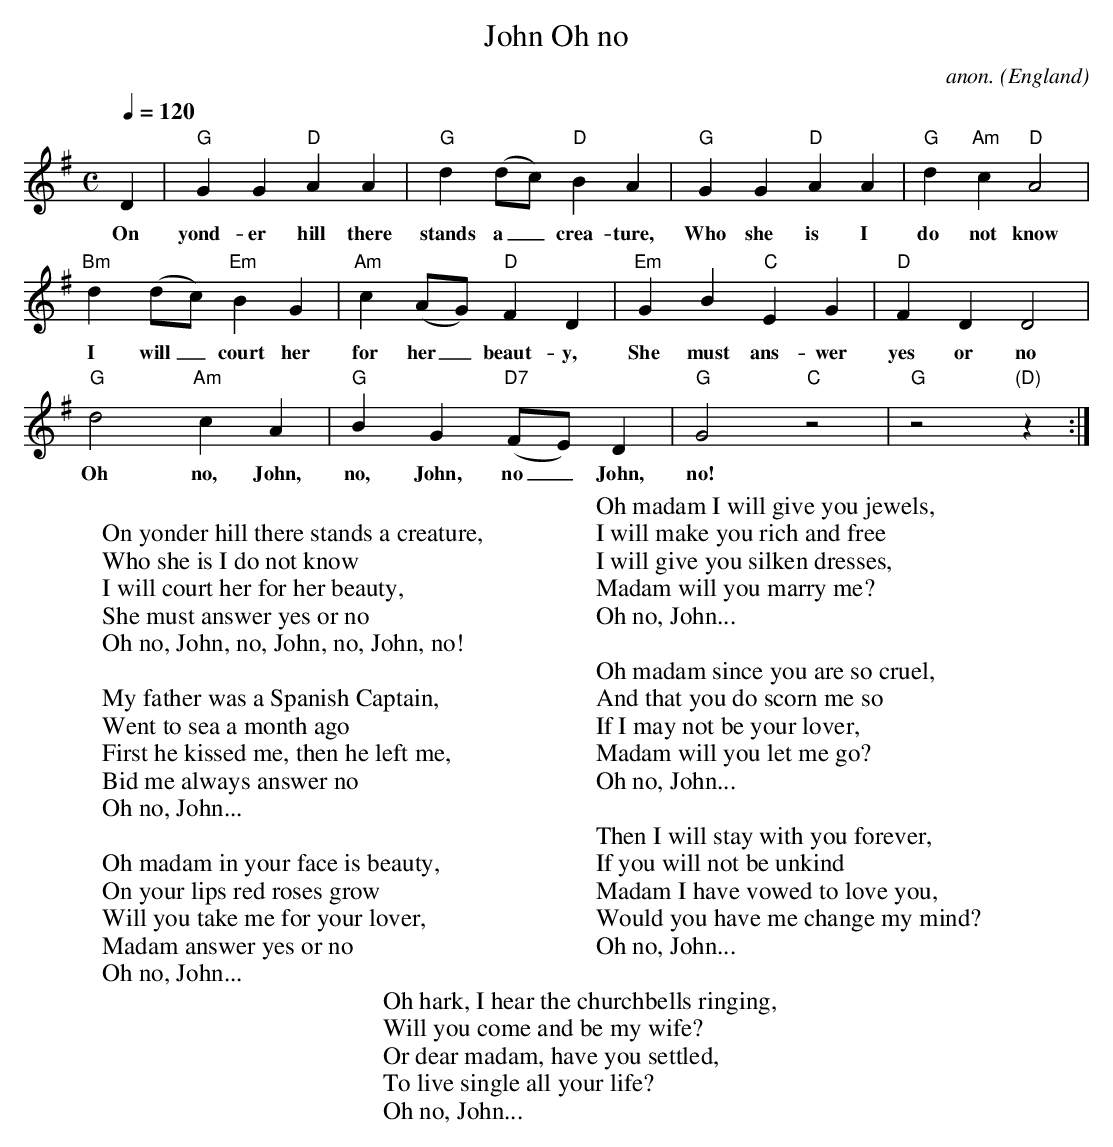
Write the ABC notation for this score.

X:1
T:Oh no, John
C:anon.
O:England
M:C
L:1/4
Q:1/4=120
K:G
D|"G"GG"D"AA|"G"d(d/c/)"D"BA|"G"GG"D"AA|"G"d"Am"c"D"A2|
w:On yond-er hill there  stands a_ crea-ture, Who she is I do not know
"Bm"d(d/c/)"Em"BG|"Am"c(A/G/)"D"FD|"Em"GB"C"EG|"D"FDD2|
w:I will_ court her for her_ beaut-y, She must ans-wer yes or no
"G"d2"Am"cA|"G"BG"D7"(F/E/)D|"G"G2 "C"z2|"G"z2 "(D)"z:|
w:Oh no, John, no, John, no_ John, no!
W:
W:On yonder hill there stands a creature,
W:Who she is I do not know
W:I will court her for her beauty,
W:She must answer yes or no
W:Oh no, John, no, John, no, John, no!
W:
W:My father was a Spanish Captain,
W:Went to sea a month ago
W:First he kissed me, then he left me,
W:Bid me always answer no
W:Oh no, John...
W:
W:Oh madam in your face is beauty,
W:On your lips red roses grow
W:Will you take me for your lover,
W:Madam answer yes or no
W:Oh no, John...
W:
W:Oh madam I will give you jewels,
W:I will make you rich and free
W:I will give you silken dresses,
W:Madam will you marry me?
W:Oh no, John...
W:
W:Oh madam since you are so cruel,
W:And that you do scorn me so
W:If I may not be your lover,
W:Madam will you let me go?
W:Oh no, John...
W:
W:Then I will stay with you forever,
W:If you will not be unkind
W:Madam I have vowed to love you,
W:Would you have me change my mind?
W:Oh no, John...
W:
W:Oh hark, I hear the churchbells ringing,
W:Will you come and be my wife?
W:Or dear madam, have you settled,
W:To live single all your life?
W:Oh no, John...
